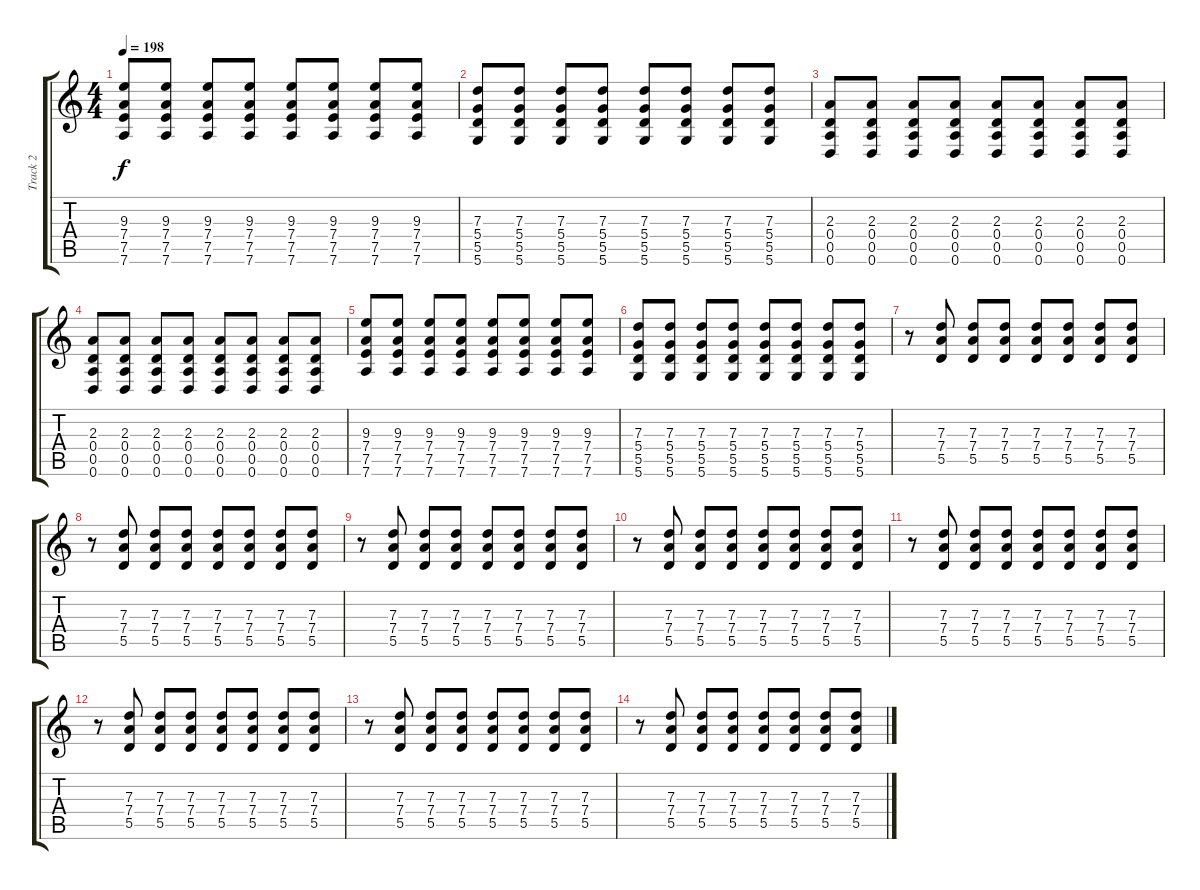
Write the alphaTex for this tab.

\track ("Track 2" "Track 2") {instrument distortionguitar}
\staff {score tabs}
\tuning (E4 B3 G3 D3 A2 D2) {hide}
\ts (4 4)
\tempo 198
\clef g2
\ks c
(9.3 7.4 7.5 7.6).8{dy f} (9.3 7.4 7.5 7.6).8 (9.3 7.4 7.5 7.6).8 (9.3 7.4 7.5 7.6).8 (9.3 7.4 7.5 7.6).8 (9.3 7.4 7.5 7.6).8 (9.3 7.4 7.5 7.6).8 (9.3 7.4 7.5 7.6).8 |
(7.3 5.4 5.5 5.6).8 (7.3 5.4 5.5 5.6).8 (7.3 5.4 5.5 5.6).8 (7.3 5.4 5.5 5.6).8 (7.3 5.4 5.5 5.6).8 (7.3 5.4 5.5 5.6).8 (7.3 5.4 5.5 5.6).8 (7.3 5.4 5.5 5.6).8 |
(2.3 0.4 0.5 0.6).8 (2.3 0.4 0.5 0.6).8 (2.3 0.4 0.5 0.6).8 (2.3 0.4 0.5 0.6).8 (2.3 0.4 0.5 0.6).8 (2.3 0.4 0.5 0.6).8 (2.3 0.4 0.5 0.6).8 (2.3 0.4 0.5 0.6).8 |
(2.3 0.4 0.5 0.6).8 (2.3 0.4 0.5 0.6).8 (2.3 0.4 0.5 0.6).8 (2.3 0.4 0.5 0.6).8 (2.3 0.4 0.5 0.6).8 (2.3 0.4 0.5 0.6).8 (2.3 0.4 0.5 0.6).8 (2.3 0.4 0.5 0.6).8 |
(9.3 7.4 7.5 7.6).8 (9.3 7.4 7.5 7.6).8 (9.3 7.4 7.5 7.6).8 (9.3 7.4 7.5 7.6).8 (9.3 7.4 7.5 7.6).8 (9.3 7.4 7.5 7.6).8 (9.3 7.4 7.5 7.6).8 (9.3 7.4 7.5 7.6).8 |
(7.3 5.4 5.5 5.6).8 (7.3 5.4 5.5 5.6).8 (7.3 5.4 5.5 5.6).8 (7.3 5.4 5.5 5.6).8 (7.3 5.4 5.5 5.6).8 (7.3 5.4 5.5 5.6).8 (7.3 5.4 5.5 5.6).8 (7.3 5.4 5.5 5.6).8 |
r.8 (7.3 7.4 5.5).8 (7.3 7.4 5.5).8 (7.3 7.4 5.5).8 (7.3 7.4 5.5).8 (7.3 7.4 5.5).8 (7.3 7.4 5.5).8 (7.3 7.4 5.5).8 |
r.8 (7.3 7.4 5.5).8 (7.3 7.4 5.5).8 (7.3 7.4 5.5).8 (7.3 7.4 5.5).8 (7.3 7.4 5.5).8 (7.3 7.4 5.5).8 (7.3 7.4 5.5).8 |
r.8 (7.3 7.4 5.5).8 (7.3 7.4 5.5).8 (7.3 7.4 5.5).8 (7.3 7.4 5.5).8 (7.3 7.4 5.5).8 (7.3 7.4 5.5).8 (7.3 7.4 5.5).8 |
r.8 (7.3 7.4 5.5).8 (7.3 7.4 5.5).8 (7.3 7.4 5.5).8 (7.3 7.4 5.5).8 (7.3 7.4 5.5).8 (7.3 7.4 5.5).8 (7.3 7.4 5.5).8 |
r.8 (7.3 7.4 5.5).8 (7.3 7.4 5.5).8 (7.3 7.4 5.5).8 (7.3 7.4 5.5).8 (7.3 7.4 5.5).8 (7.3 7.4 5.5).8 (7.3 7.4 5.5).8 |
r.8 (7.3 7.4 5.5).8 (7.3 7.4 5.5).8 (7.3 7.4 5.5).8 (7.3 7.4 5.5).8 (7.3 7.4 5.5).8 (7.3 7.4 5.5).8 (7.3 7.4 5.5).8 |
r.8 (7.3 7.4 5.5).8 (7.3 7.4 5.5).8 (7.3 7.4 5.5).8 (7.3 7.4 5.5).8 (7.3 7.4 5.5).8 (7.3 7.4 5.5).8 (7.3 7.4 5.5).8 |
r.8 (7.3 7.4 5.5).8 (7.3 7.4 5.5).8 (7.3 7.4 5.5).8 (7.3 7.4 5.5).8 (7.3 7.4 5.5).8 (7.3 7.4 5.5).8 (7.3 7.4 5.5).8
